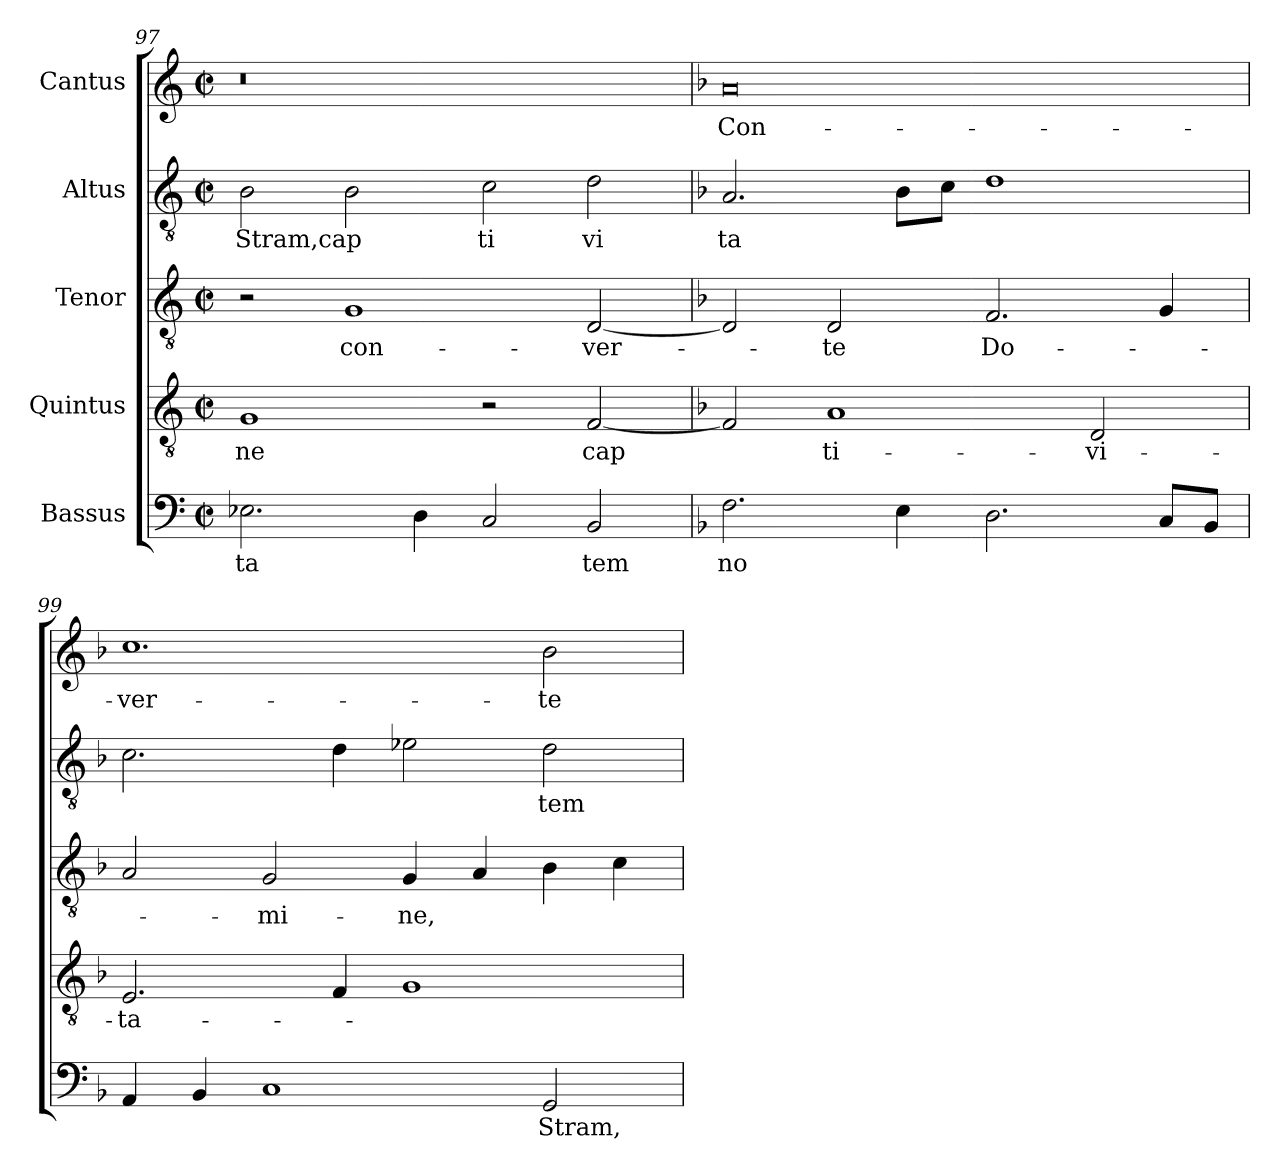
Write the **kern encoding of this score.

**kern	**text	**kern	**text	**kern	**text	**kern	**text	**kern	**text
*part5	*part5	*part4	*part4	*part3	*part3	*part2	*part2	*part1	*part1
*staff5	*staff5	*staff4	*staff4	*staff3	*staff3	*staff2	*staff2	*staff1	*staff1
*I"Bassus	*	*I"Quintus	*	*I"Tenor	*	*I"Altus	*	*I"Cantus	*
*clefF4	*	*clefGv2	*	*clefGv2	*	*clefGv2	*	*clefG2	*
*k[]	*	*k[]	*	*k[]	*	*k[]	*	*k[]	*
*C:	*	*C:	*	*C:	*	*C:	*	*C:	*
*M2/2	*	*M2/2	*	*M2/2	*	*M2/2	*	*M2/2	*
*met(c|)	*	*met(c|)	*	*met(c|)	*	*met(c|)	*	*met(c|)	*
=97	=97	=97	=97	=97	=97	=97	=97	=97	=97
!	!LO:LY:b:cj	!	!LO:LY:b:cj	!	!	!	!LO:LY:b:cj	!	!
2.E-X\	ta	1G	ne	2r	.	2B\	Stram,cap	0r	.
!	!	!	!	!	!LO:LY:b:cj	!	!	!	!
.	.	.	.	1G	con-	2B\	.	.	.
4D\	.	.	.	.	.	.	.	.	.
!	!	!	!	!	!	!	!LO:LY:b:cj	!	!
2C/	.	2r	.	.	.	2c\	ti	.	.
!	!LO:LY:b:cj	!	!LO:LY:b	!	!LO:LY:b	!	!LO:LY:b:cj	!	!
2BB/	tem	[>2F/	cap	[>2D/	-ver-	2d\	vi	.	.
!!LO:LB:g=z
=98	=98	=98	=98	=98	=98	=98	=98	=98	=98
*k[b-]	*	*k[b-]	*	*k[b-]	*	*k[b-]	*	*k[b-]	*
*F:	*	*F:	*	*F:	*	*F:	*	*F:	*
!	!LO:LY:b:cj	!	!	!	!	!	!LO:LY:b:cj	!	!LO:LY:b:cj
2.F\	no	2F/]	.	2D/]	.	2.A/	ta	0a	Con-
!	!	!	!LO:LY:b:cj	!	!LO:LY:b:cj	!	!	!	!
.	.	1A	ti-	2D/	-te	.	.	.	.
4E\	.	.	.	.	.	8B-\L	.	.	.
.	.	.	.	.	.	8c\J	.	.	.
!	!	!	!	!	!LO:LY:b	!	!	!	!
2.D\	.	.	.	2.F/	Do-	1d	.	.	.
!	!	!	!LO:LY:b:cj	!	!	!	!	!	!
.	.	2D/	-vi-	.	.	.	.	.	.
8C/L	.	.	.	4G/	.	.	.	.	.
8BB-/J	.	.	.	.	.	.	.	.	.
=99	=99	=99	=99	=99	=99	=99	=99	=99	=99
!	!	!	!LO:LY:b:cj	!	!	!	!	!	!LO:LY:b:cj
4AA/	.	2.E/	-ta-	2A/	.	2.c\	.	1.cc	-ver-
4BB-/	.	.	.	.	.	.	.	.	.
!	!	!	!	!	!LO:LY:b:cj	!	!	!	!
1C	.	.	.	2G/	-mi-	.	.	.	.
.	.	4F/	.	.	.	4d\	.	.	.
!	!	!	!	!	!LO:LY:b	!	!	!	!
.	.	1G	.	4G/	-ne,	2e-X\	.	.	.
.	.	.	.	4A/	.	.	.	.	.
!	!LO:LY:b:cj	!	!	!	!	!	!LO:LY:b:cj	!	!LO:LY:b:cj
2GG/	Stram,	.	.	4B-\	.	2d\	tem	2b-\	-te
.	.	.	.	4c\	.	.	.	.	.
=	=	=	=	=	=	=	=	=	=
*-	*-	*-	*-	*-	*-	*-	*-	*-	*-
